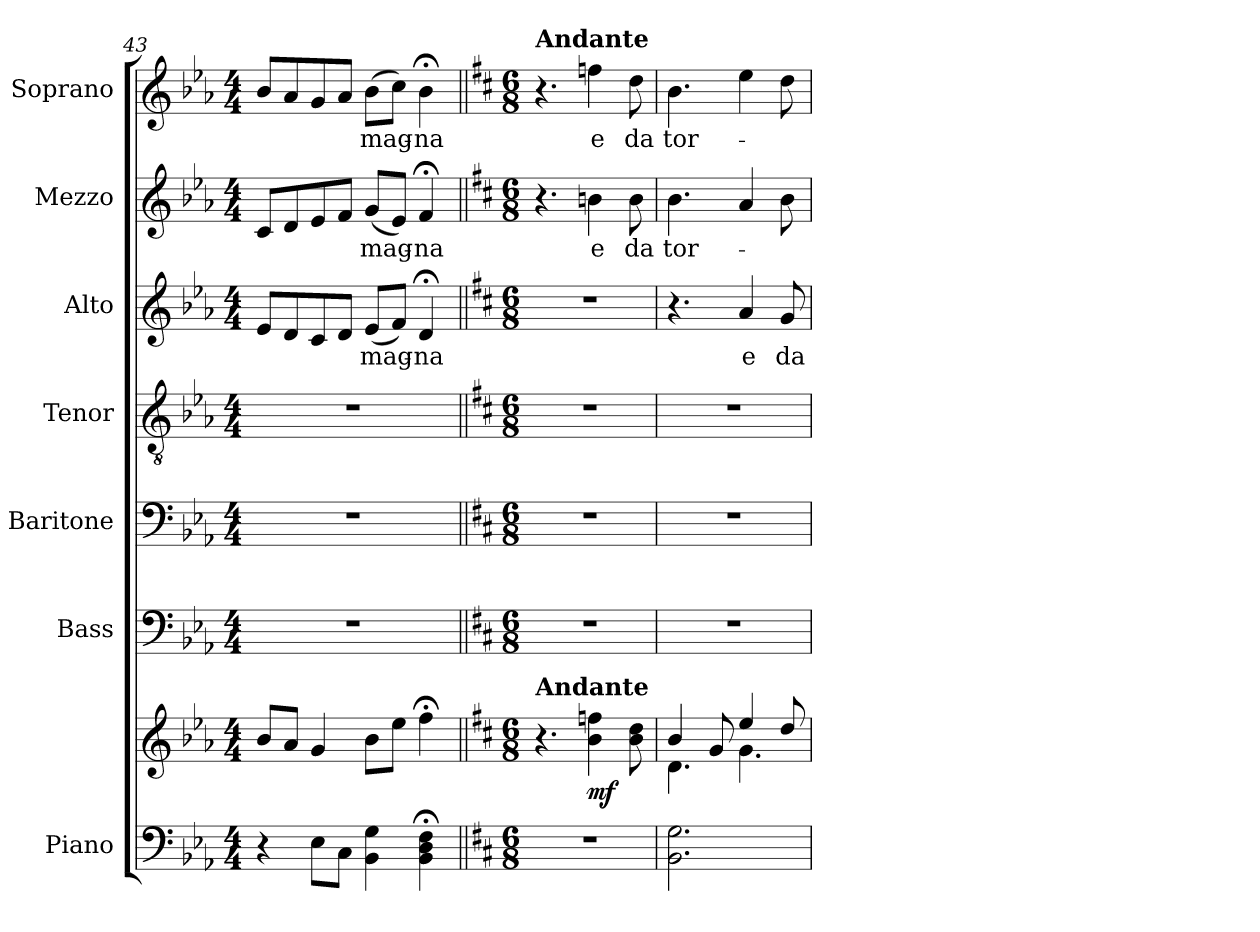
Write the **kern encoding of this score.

**kern	**kern	**dynam	**kern	**kern	**kern	**kern	**text	**kern	**text	**kern	**text
*part7	*part7	*part7	*part6	*part5	*part4	*part3	*part3	*part2	*part2	*part1	*part1
*staff8	*staff7	*staff7/8	*staff6	*staff5	*staff4	*staff3	*staff3	*staff2	*staff2	*staff1	*staff1
*I"Piano	*	*	*I"Bass	*I"Baritone	*I"Tenor	*I"Alto	*	*I"Mezzo	*	*I"Soprano	*
*I'Pno.	*	*	*I'B.	*I'Bar.	*I'T.	*I'A.	*	*I'M.	*	*I'S.	*
*clefF4	*clefG2	*	*clefF4	*clefF4	*clefGv2	*clefG2	*	*clefG2	*	*clefG2	*
*	*	*	*	*	*ITrd7c12	*	*	*	*	*	*
*k[b-e-a-]	*k[b-e-a-]	*	*k[b-e-a-]	*k[b-e-a-]	*k[b-e-a-]	*k[b-e-a-]	*	*k[b-e-a-]	*	*k[b-e-a-]	*
*E-:	*E-:	*	*E-:	*E-:	*E-:	*E-:	*	*E-:	*	*E-:	*
*M4/4	*M4/4	*	*M4/4	*M4/4	*M4/4	*M4/4	*	*M4/4	*	*M4/4	*
=43	=43	=43	=43	=43	=43	=43	=43	=43	=43	=43	=43
4r	8b-i/L	.	1r	1r	1r	8e-i/L	.	8ci/L	.	8b-i/L	.
.	8a-i/J	.	.	.	.	8di/	.	8di/	.	8a-i/	.
8E-i\L	4gi/	.	.	.	.	8ci/	.	8e-i/	.	8gi/	.
8Ci\J	.	.	.	.	.	8di/J	.	8fi/J	.	8a-i/J	.
!	!	!	!	!	!	!	!LO:LY:b:color=#000000	!	!	!	!
!	!	!	!	!	!	!	!	!	!LO:LY:b:color=#000000	!	!
!	!	!	!	!	!	!	!	!	!	!	!LO:LY:b:color=#000000
4BB-i\ 4Gi	8b-i\L	.	.	.	.	(8e-i/L	-mag-	(8gi/L	-mag-	(8b-i\L	-mag-
.	8ee-i\J	.	.	.	.	8fi/J)	.	8e-i/J)	.	8cci\J)	.
!	!	!	!	!	!	!	!LO:LY:b:color=#000000	!	!	!	!
!	!	!	!	!	!	!	!	!	!LO:LY:b:color=#000000	!	!
!	!	!	!	!	!	!	!	!	!	!	!LO:LY:b:color=#000000
4BB-i\; 4Di; 4Fi;	4ff;i\	.	.	.	.	4d;i/	-na	4f;i/	-na	4b-;i\	-na
!!LO:LB:g=z
=44||	=44||	=44||	=44||	=44||	=44||	=44||	=44||	=44||	=44||	=44||	=44||
*k[f#c#]	*k[f#c#]	*	*k[f#c#]	*k[f#c#]	*k[f#c#]	*k[f#c#]	*	*k[f#c#]	*	*k[f#c#]	*
*D:	*D:	*	*D:	*D:	*D:	*D:	*	*D:	*	*D:	*
*M6/8	*M6/8	*	*M6/8	*M6/8	*M6/8	*M6/8	*	*M6/8	*	*M6/8	*
*	*MM80	*	*	*	*	*	*	*	*	*MM80	*
!	!	!	!	!	!	!	!	!	!	!LO:TX:a:B:t=Andante	!
!	!LO:TX:a:B:t=Andante	!	!	!	!	!	!	!	!	!	!
!LO:N:vis=1	!	!	!LO:N:vis=1	!LO:N:vis=1	!LO:N:vis=1	!LO:N:vis=1	!	!	!	!	!
2.r	4.r	.	2.r	2.r	2.r	2.r	.	4.r	.	4.r	.
!	!	!	!	!	!	!	!	!	!LO:LY:b:color=#000000	!	!
!	!	!	!	!	!	!	!	!	!	!	!LO:LY:b:color=#000000
.	4bi\ 4ffni	mf	.	.	.	.	.	4bni\	e	4ffni\	e
!	!	!	!	!	!	!	!	!	!LO:LY:b:color=#000000	!	!
!	!	!	!	!	!	!	!	!	!	!	!LO:LY:b:color=#000000
.	8bi\ 8ddi	.	.	.	.	.	.	8bi\	da	8ddi\	da
=45	=45	=45	=45	=45	=45	=45	=45	=45	=45	=45	=45
*	*^	*	*	*	*	*	*	*	*	*	*
!	!	!	!	!LO:N:vis=1	!LO:N:vis=1	!LO:N:vis=1	!	!	!	!	!	!
!	!	!	!	!	!	!	!	!	!	!LO:LY:b:color=#000000	!	!
!	!	!	!	!	!	!	!	!	!	!	!	!LO:LY:b:color=#000000
2.BBi\ 2.Gi	4bi/	4.di\	.	2.r	2.r	2.r	4.r	.	4.bi\	tor-	4.bi\	tor-
.	8gi/	.	.	.	.	.	.	.	.	.	.	.
!	!	!	!	!	!	!	!	!LO:LY:b:color=#000000	!	!	!	!
.	4eei/	4.gi\	.	.	.	.	4ai/	e	4ai/	.	4eei\	.
!	!	!	!	!	!	!	!	!LO:LY:b:color=#000000	!	!	!	!
.	8ddi/	.	.	.	.	.	8gi/	da	8bi\	.	8ddi\	.
*	*v	*v	*	*	*	*	*	*	*	*	*	*
=	=	=	=	=	=	=	=	=	=	=	=
*-	*-	*-	*-	*-	*-	*-	*-	*-	*-	*-	*-
